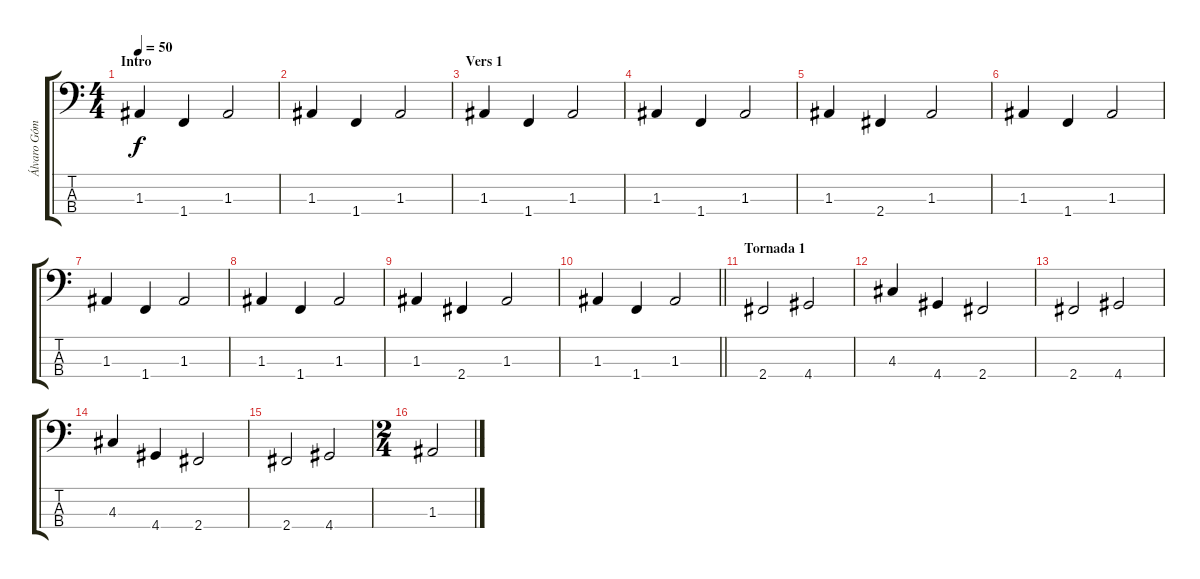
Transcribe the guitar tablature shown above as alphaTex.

\track ("Álvaro Gómez (Baix)" "Álvaro Góm") {instrument electricbassfinger}
\staff {score tabs}
\tuning (G2 D2 A1 E1) {hide}
\ts (4 4)
\section ("" "Intro")
\tempo 50
\clef f4
\ks c
1.3.4{dy f instrument electricbassfinger} 1.4.4 1.3.2 |
1.3.4 1.4.4 1.3.2 |
\section ("" "Vers 1")
1.3.4 1.4.4 1.3.2 |
1.3.4 1.4.4 1.3.2 |
1.3.4 2.4.4 1.3.2 |
1.3.4 1.4.4 1.3.2 |
1.3.4 1.4.4 1.3.2 |
1.3.4 1.4.4 1.3.2 |
1.3.4 2.4.4 1.3.2 |
\barLineRight lightlight
1.3.4 1.4.4 1.3.2 |
\section ("" "Tornada 1")
2.4.2 4.4.2 |
4.3.4 4.4.4 2.4.2 |
2.4.2 4.4.2 |
4.3.4 4.4.4 2.4.2 |
2.4.2 4.4.2 |
\ts (2 4)
1.3.2
